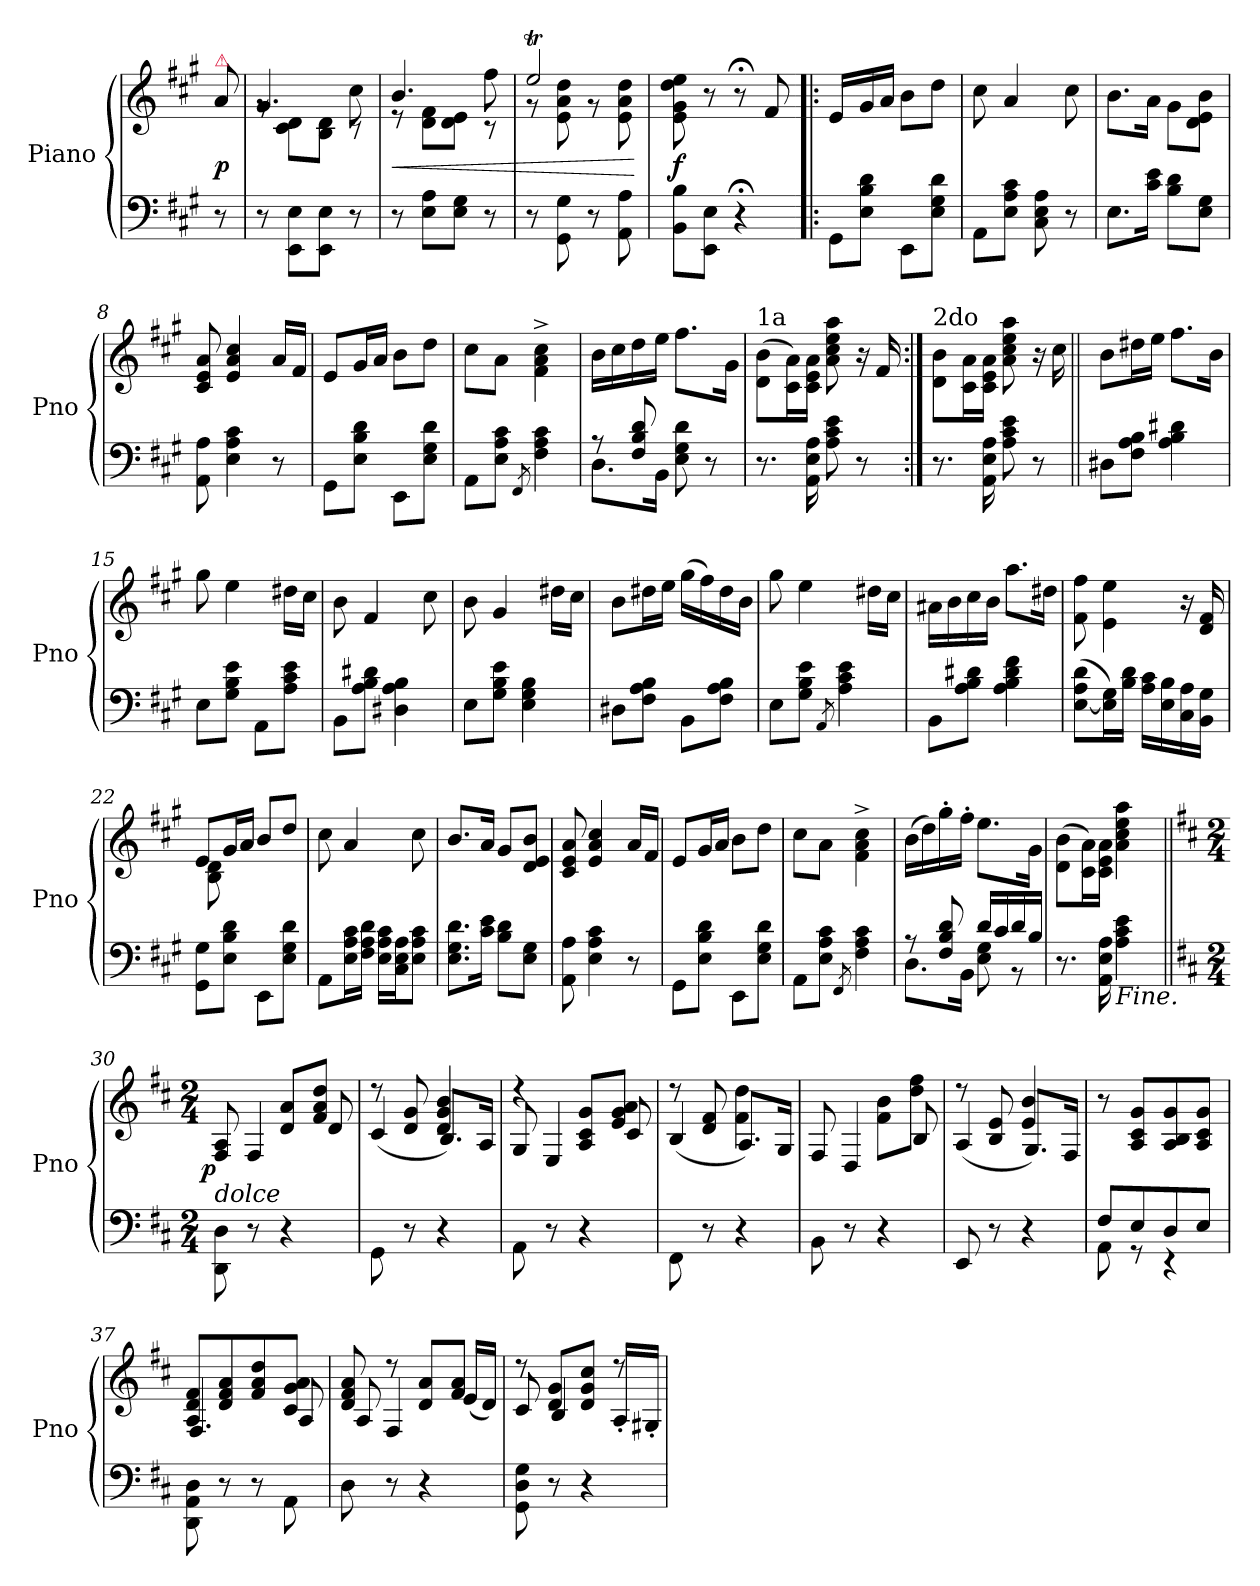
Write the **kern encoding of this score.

**kern	**kern	**dynam
*part2	*part1	*part1
*staff2	*staff1	*staff1
*I"Piano	*I"Piano	*
*I'Pno	*I'Pno	*
*clefF4	*clefG2	*
*k[f#c#g#]	*k[f#c#g#]	*
=	=	=
!	!LO:TX:a:color=crimson:t=⚠	!
8r	8a/	p
=1	=1	=1
*	*^	*
8r	4.g#/	8rg	.
8EE\ 8E\L	.	8c#\ 8d\L	.
8EE\ 8E\J	.	8B\ 8d\J	.
8r	8cc#\	8r	.
=2	=2	=2	=2
!	!	!	!LO:HP:b
8r	4.b/	8r	<
8E\ 8A\L	.	8d\ 8f#\L	.
8E\ 8G#\J	.	8d\ 8e\J	.
8r	8ff#\	8r	.
=3	=3	=3	=3
8r	2eeT/	8r	.
8GG#\ 8G#\	.	8e\ 8a\ 8dd\	.
8r	.	8r	.
8AA\ 8A\	.	8e\ 8a\ 8dd\	.
*	*v	*v	*
.	.	[
=4	=4	=4
8BB\ 8B\L	8e\ 8g#\ 8dd\ 8ee\	f
8EE\ 8E\J	8r	.
4r;	8r;<	.
.	8f#/	.
=5!|:	=5!|:	=5!|:
!	!LO:N:vis=16	!
8GG#\L	8e/LL	.
8E\ 8B\ 8d\J	16g#/	.
.	16a/JJ	.
8EE\L	8b\L	.
8E\ 8G#\ 8d\J	8dd\J	.
=6	=6	=6
8AA\L	8cc#\	.
8E\ 8A\ 8c#\J	4a/	.
8C#\ 8E\ 8A\	.	.
8r	8cc#\	.
=7	=7	=7
8.E\L	8.b\L	.
16c#\ 16e\Jk	16a\Jk	.
8B\ 8d\L	8g#\L	.
8E\ 8G#\J	8d\ 8e\ 8b\J	.
=8	=8	=8
8AA\ 8A\	8c#/ 8e/ 8a/	.
4E\ 4A\ 4c#\	4e/ 4a/ 4cc#/	.
8r	16a/LL	.
.	16f#/JJ	.
=9	=9	=9
8GG#\L	8e/L	.
8E\ 8B\ 8d\J	16g#/L	.
.	16a/JJ	.
8EE\L	8b\L	.
8E\ 8G#\ 8d\J	8dd\J	.
=10	=10	=10
8AA\L	8cc#\L	.
8E\ 8A\ 8c#\J	8a\J	.
8qFF#/	.	.
4F#\ 4A\ 4c#\	4f#^\ 4a^\ 4cc#^\	.
=11	=11	=11
*^	*	*
8r	8.D\L	16b\LL	.
.	.	16cc#\	.
8F#/ 8B/ 8d/	.	16dd\	.
.	16BB\Jk	16ee\JJ	.
8E\ 8G#\ 8d\	4ryy	8.ff#\L	.
8r	.	.	.
.	.	16g#\Jk	.
*v	*v	*	*
=12	=12	=12
!	!LO:TX:a:t=1a	!
8.r	(8d\ 8b\L	.
.	16c#\ 16a\L)	.
16AA\ 16E\ 16A\	16c#\ 16e\ 16a\JJ	.
8A\ 8c#\ 8e\	8a\ 8cc#\ 8ee\ 8aa\	.
8r	16r	.
.	16f#/	.
=13:|!	=13:|!	=13:|!
!	!LO:TX:a:t=2do	!
8.r	8d\ 8b\L	.
.	16c#\ 16a\L	.
16AA\ 16E\ 16A\	16c#\ 16e\ 16a\JJ	.
8A\ 8c#\ 8e\	8a\ 8cc#\ 8ee\ 8aa\	.
8r	16r	.
.	16cc#\	.
=14||	=14||	=14||
8D#X\L	8b\L	.
8F#\ 8A\ 8B\J	16dd#X\L	.
.	16ee\JJ	.
4A\ 4B\ 4d#X\	8.ff#\L	.
.	16b\Jk	.
=15	=15	=15
8E\L	8gg#\	.
8G#\ 8B\ 8e\J	4ee\	.
8AA\L	.	.
8A\ 8c#\ 8e\J	16dd#X\LL	.
.	16cc#\JJ	.
=16	=16	=16
8BB\L	8b\	.
8A\ 8B\ 8d#X\J	4f#/	.
4D#X\ 4A\ 4B\	.	.
.	8cc#\	.
=17	=17	=17
8E\L	8b\	.
8G#\ 8B\ 8e\J	4g#/	.
4E\ 4G#\ 4B\	.	.
.	16dd#X\LL	.
.	16cc#\JJ	.
=18	=18	=18
8D#X\L	8b\L	.
8F#\ 8A\ 8B\J	16dd#X\L	.
.	16ee\JJ	.
8BB\L	(16gg#\LL	.
.	16ff#\)	.
8F#\ 8A\ 8B\J	16dd#\	.
.	16b\JJ	.
=19	=19	=19
8E\L	8gg#\	.
8G#\ 8B\ 8e\J	4ee\	.
8qAA/	.	.
4A\ 4c#\ 4e\	.	.
.	16dd#X\LL	.
.	16cc#\JJ	.
=20	=20	=20
8BB\L	16a#X\LL	.
.	16b\	.
8A\ 8B\ 8d#X\J	16cc#\	.
.	16b\JJ	.
4A\ 4B\ 4d#\ 4f#\	8.aa\L	.
.	16dd#X\Jk	.
=21	=21	=21
([8E\ 8A\ 8d\L	8f#\ 8ff#\	.
16E]\ 16G#\L)	4e\ 4ee\	.
16B\ 16d\JJ	.	.
16A\ 16c#\LL	.	.
16E\ 16B\	.	.
16C#\ 16A\	16r	.
16BB\ 16G#\JJ	16d/ 16f#/	.
=22	=22	=22
*	*^	*
8GG#\ 8G#\L	8e/L	8B\ 8d\	.
8E\ 8B\ 8d\J	16g#/L	8ryy	.
.	16a/JJ	.	.
8EE\L	8b/L	4ryy	.
8E\ 8G#\ 8d\J	8dd/J	.	.
*	*v	*v	*
=23	=23	=23
8AA\L	8cc#\	.
16E\ 16A\ 16c#\L	4a/	.
16F#\ 16A\ 16d\JJ	.	.
16E\ 16A\ 16c#\LL	.	.
16C#\ 16E\ 16A\J	.	.
8E\ 8A\ 8c#\J	8cc#\	.
=24	=24	=24
8.E\ 8.G#\ 8.d\L	8.b/L	.
16c#\ 16e\Jk	16a/Jk	.
8B\ 8d\L	8g#/L	.
8E\ 8G#\J	8d/ 8e/ 8b/J	.
=25	=25	=25
8AA\ 8A\	8c#/ 8e/ 8a/	.
4E\ 4A\ 4c#\	4e/ 4a/ 4cc#/	.
8r	16a/LL	.
.	16f#/JJ	.
=26	=26	=26
8GG#\L	8e/L	.
8E\ 8B\ 8d\J	16g#/L	.
.	16a/JJ	.
8EE\L	8b\L	.
8E\ 8G#\ 8d\J	8dd\J	.
=27	=27	=27
8AA\L	8cc#\L	.
8E\ 8A\ 8c#\J	8a\J	.
8qFF#/	.	.
4F#\ 4A\ 4c#\	4f#^\ 4a^\ 4cc#^\	.
=28	=28	=28
*^	*	*
8r	8.D\L	(16b\LL	.
.	.	16dd\)	.
8F#/ 8B/ 8d/	.	16gg#'\	.
.	16BB\Jk	16ff#'\JJ	.
16d/LL	8E\ 8G#\	8.ee\L	.
16c#/	.	.	.
16d/	8r	.	.
16B/JJ	.	16g#\Jk	.
*v	*v	*	*
=29	=29	=29
8.r	(8d\ 8b\L	.
.	16c#\ 16a\L)	.
16AA\ 16E\ 16A\	16c#\ 16e\ 16a\JJ	.
!LO:TX:b:i:t=Fine.	!	!
4A\ 4c#\ 4e\	4a\ 4cc#\ 4ee\ 4aa\	.
=30||	=30||	=30||
*k[f#c#]	*k[f#c#]	*
*M2/4	*M2/4	*
*	*^	*
!	!LO:TX:b:i:t=dolce	!	!
!	!	!	!LO:DY:rj
8DD\ 8D\	4ryy	8F#/ 8A/	p
8r	.	4F#/	.
4r	8d/ 8a/L	.	.
.	8f#/ 8a/ 8dd/J	8d/	.
=31	=31	=31	=31
8GG\	8r	(4c#/	.
8r	8d/ 8g/	.	.
4r	4d/ 4g/ 4b/	8.B/L)	.
.	.	16A/Jk	.
=32	=32	=32	=32
8AA\	4r	8G/	.
8r	.	4E/	.
4r	8A/ 8c#/ 8g/L	.	.
.	8e/ 8g/ 8a/J	8c#/	.
=33	=33	=33	=33
8FF#\	8r	(4B/	.
8r	8d/ 8f#/	.	.
4r	4f#\ 4dd\	8.A/L)	.
.	.	16G/Jk	.
=34	=34	=34	=34
8BB\	4ryy	8F#/	.
8r	.	4D/	.
4r	8f#\ 8b\L	.	.
.	8dd\ 8ff#\J	8B/	.
=35	=35	=35	=35
8EE/	8r	(4A/	.
8r	8B/ 8e/	.	.
4r	4e/ 4b/	8.G/L)	.
.	.	16F#/Jk	.
*	*v	*v	*
=36	=36	=36
*^	*	*
8F#/L	8AA\	8r	.
8E/	8r	8A/ 8c#/ 8g/L	.
8D/	4r	8A/ 8B/ 8g/	.
8E/J	.	8A/ 8c#/ 8g/J	.
*v	*v	*	*
=37	=37	=37
*	*^	*
8DD\ 8AA\ 8D\	8A/ 8d/ 8f#/L	4.F#/	.
8r	8d/ 8f#/ 8a/	.	.
8r	8f#/ 8a/ 8dd/	.	.
8AA\	8c#/ 8g/ 8a/J	8A/	.
=38	=38	=38	=38
8D\	8d/ 8f#/ 8a/	8A/	.
8r	8r	4F#/	.
4r	8d/ 8a/L	.	.
.	8f#/ 8a/J	(<16e/LL	.
.	.	16d/JJ)	.
=39	=39	=39	=39
8GG\ 8D\ 8G\	8r	8c#/	.
8r	8d/ 8g/L	4B/	.
4r	8d/ 8g/ 8cc#/J	.	.
.	8r	16A'</LL	.
.	.	16G#X'</JJ	.
*	*v	*v	*
=	=	=
*-	*-	*-
